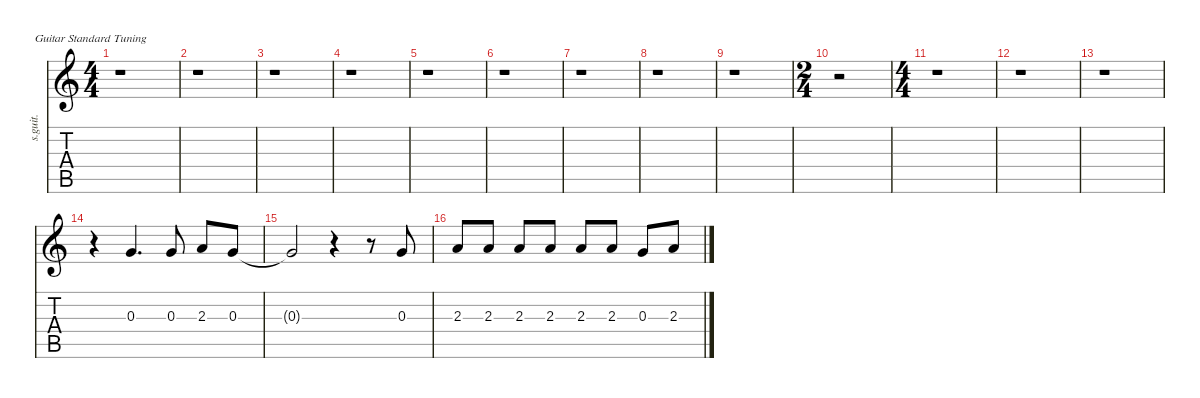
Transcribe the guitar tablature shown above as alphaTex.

\defaultSystemsLayout 4
\hideDynamics
\bracketExtendMode nobrackets
\track ("Mick Jagger" "s.guit.") {instrument clarinet}
\staff {score tabs}
\tuning (E4 B3 G3 D3 A2 E2)
\displaytranspose 12
\ts (4 4)
\tempo (107 hide)
\clef g2
\ks c
r.1{dy mp} |
r.1 |
r.1 |
r.1 |
r.1 |
r.1 |
r.1 |
r.1 |
r.1 |
\ts (2 4)
\beaming (8 2 2 2 2)
r.2 |
\ts (4 4)
\beaming (8 2 2 2 2)
r.1 |
r.1 |
r.1 |
r.4 0.3.4{d} 0.3.8 2.3.8 0.3.8 |
0.3{t}.2{dy f} r.4 r.8 0.3.8{dy mp} |
2.3.8 2.3.8 2.3.8 2.3.8 2.3.8 2.3.8 0.3.8 2.3.8
